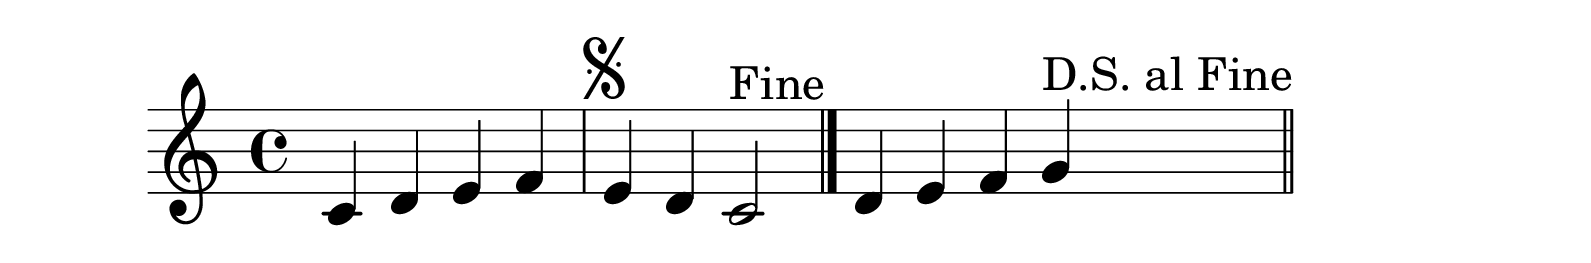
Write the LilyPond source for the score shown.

\version "2.20.0" 

\language "english" 

\header {
}


% \lotusRepeatABA { {A} B }
%		->
%		{A} B {A}
lotusRepeatABA = #(define-music-function (music)
	(ly:music?)
	"The placeholder function to represent a music repeat type AB -> ABA,
		e.g. Da Capo al Fine, Da Segno al Coda, etc.
	"
	music
)



#(set-global-staff-size 40) 

\paper {
	paper-width = 26.94\cm
	paper-height = 25.85\cm
	ragged-last = ##t
}


\score {
	\relative c' {
		c d e f
		\lotusRepeatABA {
			{
				e ^\markup { \musicglyph #"scripts.segno" } d c2 ^\markup {Fine}
			}
			\bar "|."
			d4 e f g ^\markup {D.S. al Fine}
		}

		\bar "||"
	}
	
	\layout {
	}
	
	\midi {
	    \tempo 4 = 120
	}
	
}


